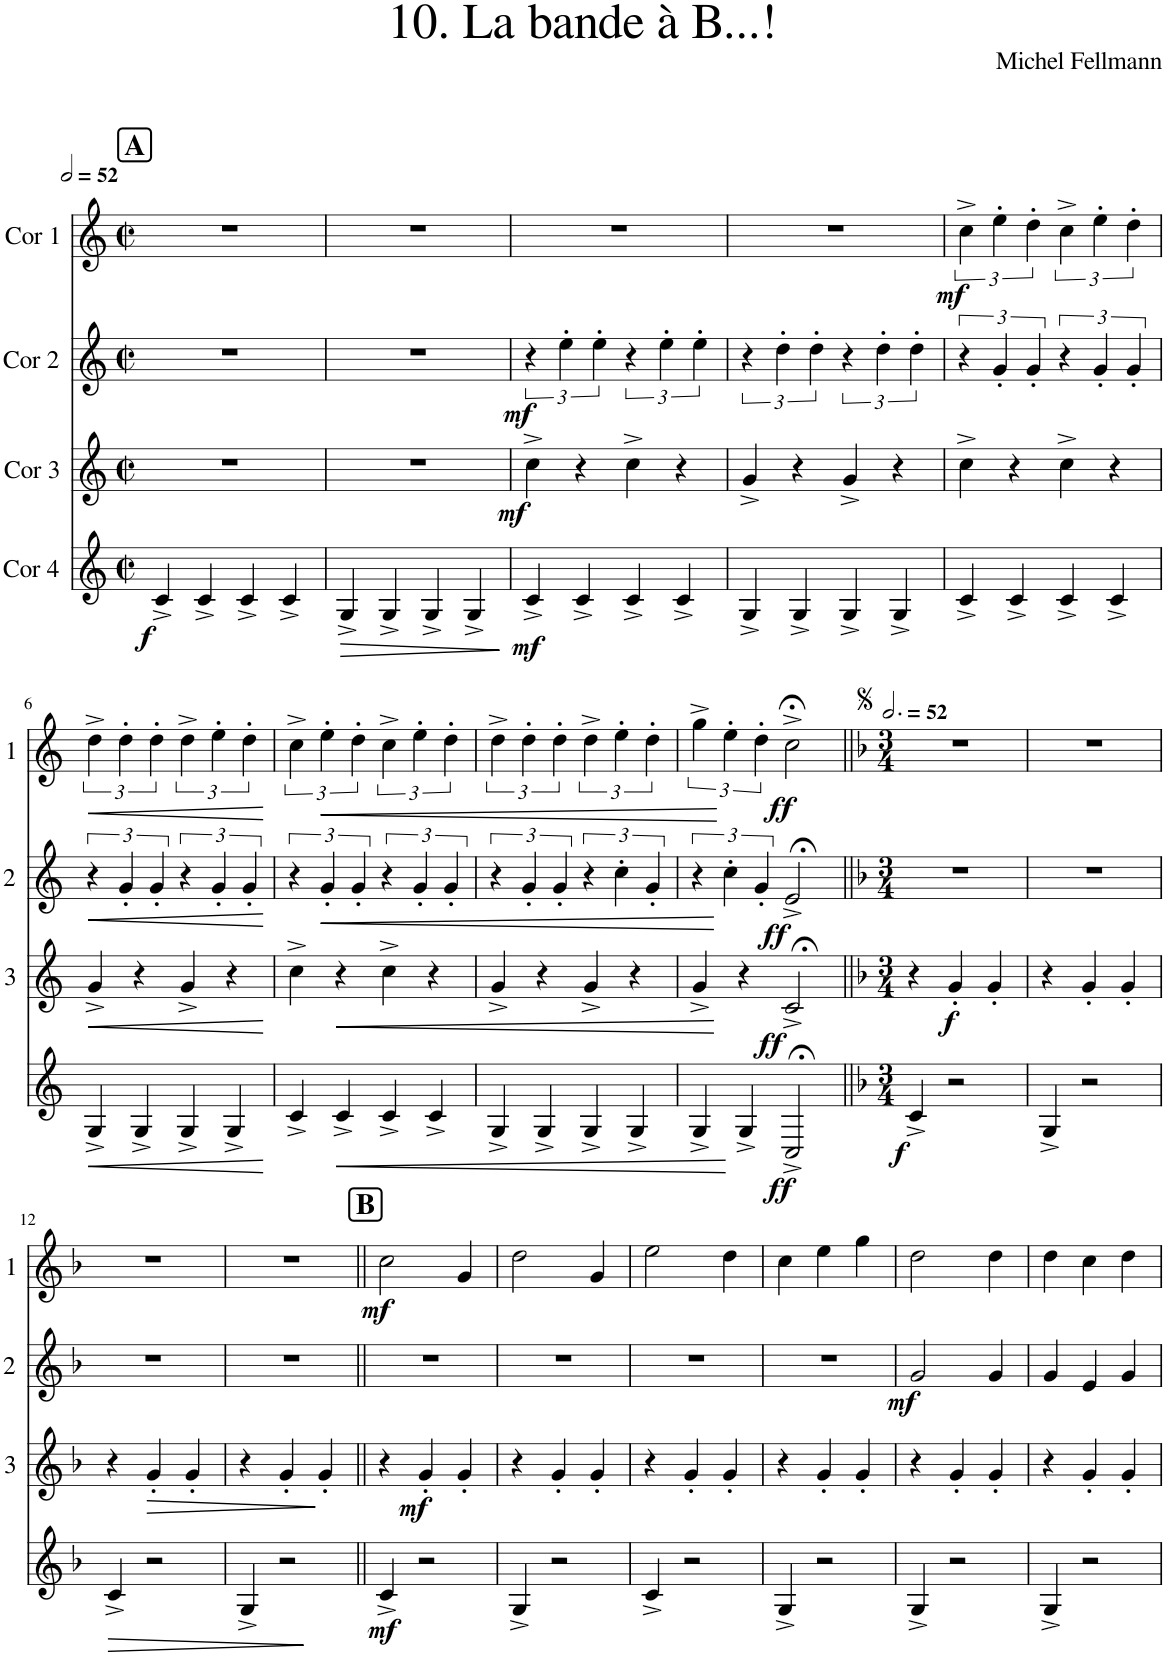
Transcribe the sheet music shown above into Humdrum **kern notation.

**kern	**dynam	**kern	**dynam	**kern	**dynam	**kern	**dynam
*part4	*part4	*part3	*part3	*part2	*part2	*part1	*part1
*staff4	*staff4	*staff3	*staff3	*staff2	*staff2	*staff1	*staff1
*I"Cor 4	*	*I"Cor 3	*	*I"Cor 2	*	*I"Cor 1	*
*clefG2	*	*clefG2	*	*clefG2	*	*clefG2	*
*Trd4c7	*	*Trd4c7	*	*Trd4c7	*	*Trd4c7	*
*k[]	*	*k[]	*	*k[]	*	*k[]	*
*M2/2	*	*M2/2	*	*M2/2	*	*M2/2	*
*met(c|)	*	*met(c|)	*	*met(c|)	*	*met(c|)	*
*MM104	*	*MM104	*	*MM104	*	*MM104	*
!!LO:REH:place=s1:a:B:cj:fs=14:t=A
=1	=1	=1	=1	=1	=1	=1	=1
!	!LO:DY:b	!	!	!	!	!	!
4c^/	f	1r	.	1r	.	1r	.
4c^/	.	.	.	.	.	.	.
4c^/	.	.	.	.	.	.	.
4c^/	.	.	.	.	.	.	.
=2	=2	=2	=2	=2	=2	=2	=2
!	!LO:HP:b	!	!	!	!	!	!
4G^/	>	1r	.	1r	.	1r	.
4G^/	.	.	.	.	.	.	.
4G^/	.	.	.	.	.	.	.
4G^/	.	.	.	.	.	.	.
.	]	.	.	.	.	.	.
=3	=3	=3	=3	=3	=3	=3	=3
!	!LO:DY:b	!	!LO:DY:b	!	!LO:DY:b	!	!
4c^/	mf	4cc^\	mf	6r	mf	1r	.
.	.	.	.	6ee'\	.	.	.
4c^/	.	4r	.	.	.	.	.
.	.	.	.	6ee'\	.	.	.
4c^/	.	4cc^\	.	6r	.	.	.
.	.	.	.	6ee'\	.	.	.
4c^/	.	4r	.	.	.	.	.
.	.	.	.	6ee'\	.	.	.
=4	=4	=4	=4	=4	=4	=4	=4
4G^/	.	4g^/	.	6r	.	1r	.
.	.	.	.	6dd'\	.	.	.
4G^/	.	4r	.	.	.	.	.
.	.	.	.	6dd'\	.	.	.
4G^/	.	4g^/	.	6r	.	.	.
.	.	.	.	6dd'\	.	.	.
4G^/	.	4r	.	.	.	.	.
.	.	.	.	6dd'\	.	.	.
=5	=5	=5	=5	=5	=5	=5	=5
!	!	!	!	!	!	!	!LO:DY:b
4c^/	.	4cc^\	.	6r	.	6cc^\	mf
.	.	.	.	6g'/	.	6ee'\	.
4c^/	.	4r	.	.	.	.	.
.	.	.	.	6g'/	.	6dd'\	.
4c^/	.	4cc^\	.	6r	.	6cc^\	.
.	.	.	.	6g'/	.	6ee'\	.
4c^/	.	4r	.	.	.	.	.
.	.	.	.	6g'/	.	6dd'\	.
!!LO:LB:g=z
=6	=6	=6	=6	=6	=6	=6	=6
!	!LO:HP:b	!	!LO:HP:b	!	!LO:HP:b	!	!LO:HP:b
4G^/	<	4g^/	<	6r	<	6dd^\	<
.	.	.	.	6g'/	.	6dd'\	.
4G^/	.	4r	.	.	.	.	.
.	.	.	.	6g'/	.	6dd'\	.
4G^/	.	4g^/	.	6r	.	6dd^\	.
.	.	.	.	6g'/	.	6ee'\	.
4G^/	.	4r	.	.	.	.	.
.	.	.	.	6g'/	.	6dd'\	.
.	[	.	[	.	[	.	[
=7	=7	=7	=7	=7	=7	=7	=7
4c^/	.	4cc^\	.	6r	.	6cc^\	.
!	!	!	!	!	!LO:HP:b	!	!LO:HP:b
.	.	.	.	6g'/	<	6ee'\	<
!	!LO:HP:b	!	!LO:HP:b	!	!	!	!
4c^/	<	4r	<	.	.	.	.
.	.	.	.	6g'/	.	6dd'\	.
4c^/	.	4cc^\	.	6r	.	6cc^\	.
.	.	.	.	6g'/	.	6ee'\	.
4c^/	.	4r	.	.	.	.	.
.	.	.	.	6g'/	.	6dd'\	.
.	[	.	[	.	[	.	[
=8	=8	=8	=8	=8	=8	=8	=8
4G^/	.	4g^/	.	6r	.	6dd^\	.
.	.	.	.	6g'/	.	6dd'\	.
4G^/	.	4r	.	.	.	.	.
.	.	.	.	6g'/	.	6dd'\	.
4G^/	.	4g^/	.	6r	.	6dd^\	.
.	.	.	.	6cc'\	.	6ee'\	.
4G^/	.	4r	.	.	.	.	.
.	.	.	.	6g'/	.	6dd'\	.
=9	=9	=9	=9	=9	=9	=9	=9
4G^/	.	4g^/	.	6r	.	6gg^\	.
.	.	.	.	6cc'\	.	6ee'\	.
4G^/	.	4r	.	.	.	.	.
.	.	.	.	6g'/	.	6dd'\	.
!	!LO:DY:b	!	!LO:DY:b	!	!LO:DY:b	!	!LO:DY:b
2C;<^/	ff	2c;<^/	ff	2e;<^/	ff	2cc;<^\	ff
=10||	=10||	=10||	=10||	=10||	=10||	=10||	=10||
*k[b-]	*	*k[b-]	*	*k[b-]	*	*k[b-]	*
*M3/4	*	*M3/4	*	*M3/4	*	*M3/4	*
*	*	*	*	*	*	*MM156	*
!	!LO:DY:b	!	!	!	!	!	!
4c^/	f	4r	.	2.r	.	2.r	.
!	!	!	!LO:DY:b	!	!	!	!
2r	.	4g'/	f	.	.	.	.
.	.	4g'/	.	.	.	.	.
=11	=11	=11	=11	=11	=11	=11	=11
4G^/	.	4r	.	2.r	.	2.r	.
2r	.	4g'/	.	.	.	.	.
.	.	4g'/	.	.	.	.	.
!!LO:LB:g=z
=12	=12	=12	=12	=12	=12	=12	=12
!	!LO:HP:b	!	!	!	!	!	!
4c^/	>	4r	.	2.r	.	2.r	.
!	!	!	!LO:HP:b	!	!	!	!
2r	.	4g'/	>	.	.	.	.
.	.	4g'/	.	.	.	.	.
.	]	.	]	.	.	.	.
=13	=13	=13	=13	=13	=13	=13	=13
4G^/	.	4r	.	2.r	.	2.r	.
2r	.	4g'/	.	.	.	.	.
.	.	4g'/	.	.	.	.	.
!!LO:REH:place=s1:a:B:cj:fs=14:t=B
=14||	=14||	=14||	=14||	=14||	=14||	=14||	=14||
!	!LO:DY:b	!	!	!	!	!	!LO:DY:b
4c^/	mf	4r	.	2.r	.	2cc\	mf
!	!	!	!LO:DY:b	!	!	!	!
2r	.	4g'/	mf	.	.	.	.
.	.	4g'/	.	.	.	4g/	.
=15	=15	=15	=15	=15	=15	=15	=15
4G^/	.	4r	.	2.r	.	2dd\	.
2r	.	4g'/	.	.	.	.	.
.	.	4g'/	.	.	.	4g/	.
=16	=16	=16	=16	=16	=16	=16	=16
4c^/	.	4r	.	2.r	.	2ee\	.
2r	.	4g'/	.	.	.	.	.
.	.	4g'/	.	.	.	4dd\	.
=17	=17	=17	=17	=17	=17	=17	=17
4G^/	.	4r	.	2.r	.	4cc\	.
2r	.	4g'/	.	.	.	4ee\	.
.	.	4g'/	.	.	.	4gg\	.
=18	=18	=18	=18	=18	=18	=18	=18
!	!	!	!	!	!LO:DY:b	!	!
4G^/	.	4r	.	2g/	mf	2dd\	.
2r	.	4g'/	.	.	.	.	.
.	.	4g'/	.	4g/	.	4dd\	.
=19	=19	=19	=19	=19	=19	=19	=19
4G^/	.	4r	.	4g/	.	4dd\	.
2r	.	4g'/	.	4e/	.	4cc\	.
.	.	4g'/	.	4g/	.	4dd\	.
=	=	=	=	=	=	=	=
*-	*-	*-	*-	*-	*-	*-	*-
